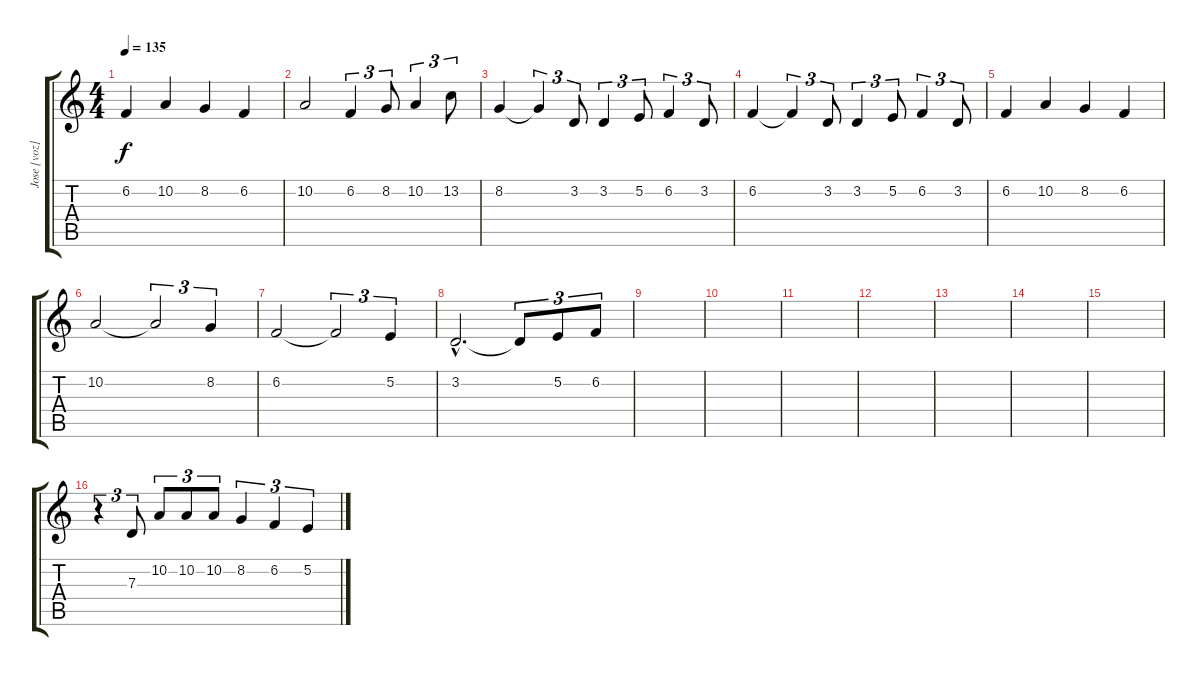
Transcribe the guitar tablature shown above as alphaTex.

\track ("Jose [voz]" "Jose [voz]") {instrument pad7halo}
\staff {score tabs}
\tuning (E4 B3 G3 D3 A2 E2) {hide}
\ts (4 4)
\tempo 135
\clef g2
\ks c
6.2.4{dy f} 10.2.4 8.2.4 6.2.4 |
10.2.2 6.2.4{tu (3 2)} 8.2.8{tu (3 2)} 10.2.4{tu (3 2)} 13.2.8{tu (3 2)} |
8.2.4 8.2{t}.4{tu (3 2)} 3.2.8{tu (3 2)} 3.2.4{tu (3 2)} 5.2.8{tu (3 2)} 6.2.4{tu (3 2)} 3.2.8{tu (3 2)} |
6.2.4 6.2{t}.4{tu (3 2)} 3.2.8{tu (3 2)} 3.2.4{tu (3 2)} 5.2.8{tu (3 2)} 6.2.4{tu (3 2)} 3.2.8{tu (3 2)} |
6.2.4 10.2.4 8.2.4 6.2.4 |
10.2.2 10.2{t}.2{tu (3 2)} 8.2.4{tu (3 2)} |
6.2.2 6.2{t}.2{tu (3 2)} 5.2.4{tu (3 2)} |
3.2{hac}.2{d} 3.2{t}.8{tu (3 2)} 5.2.8{tu (3 2)} 6.2.8{tu (3 2)} |
|
|
|
|
|
|
|
r.4{tu (3 2)} 7.3.8{tu (3 2)} 10.2.8{tu (3 2)} 10.2.8{tu (3 2)} 10.2.8{tu (3 2)} 8.2.4{tu (3 2)} 6.2.4{tu (3 2)} 5.2.4{tu (3 2)}
